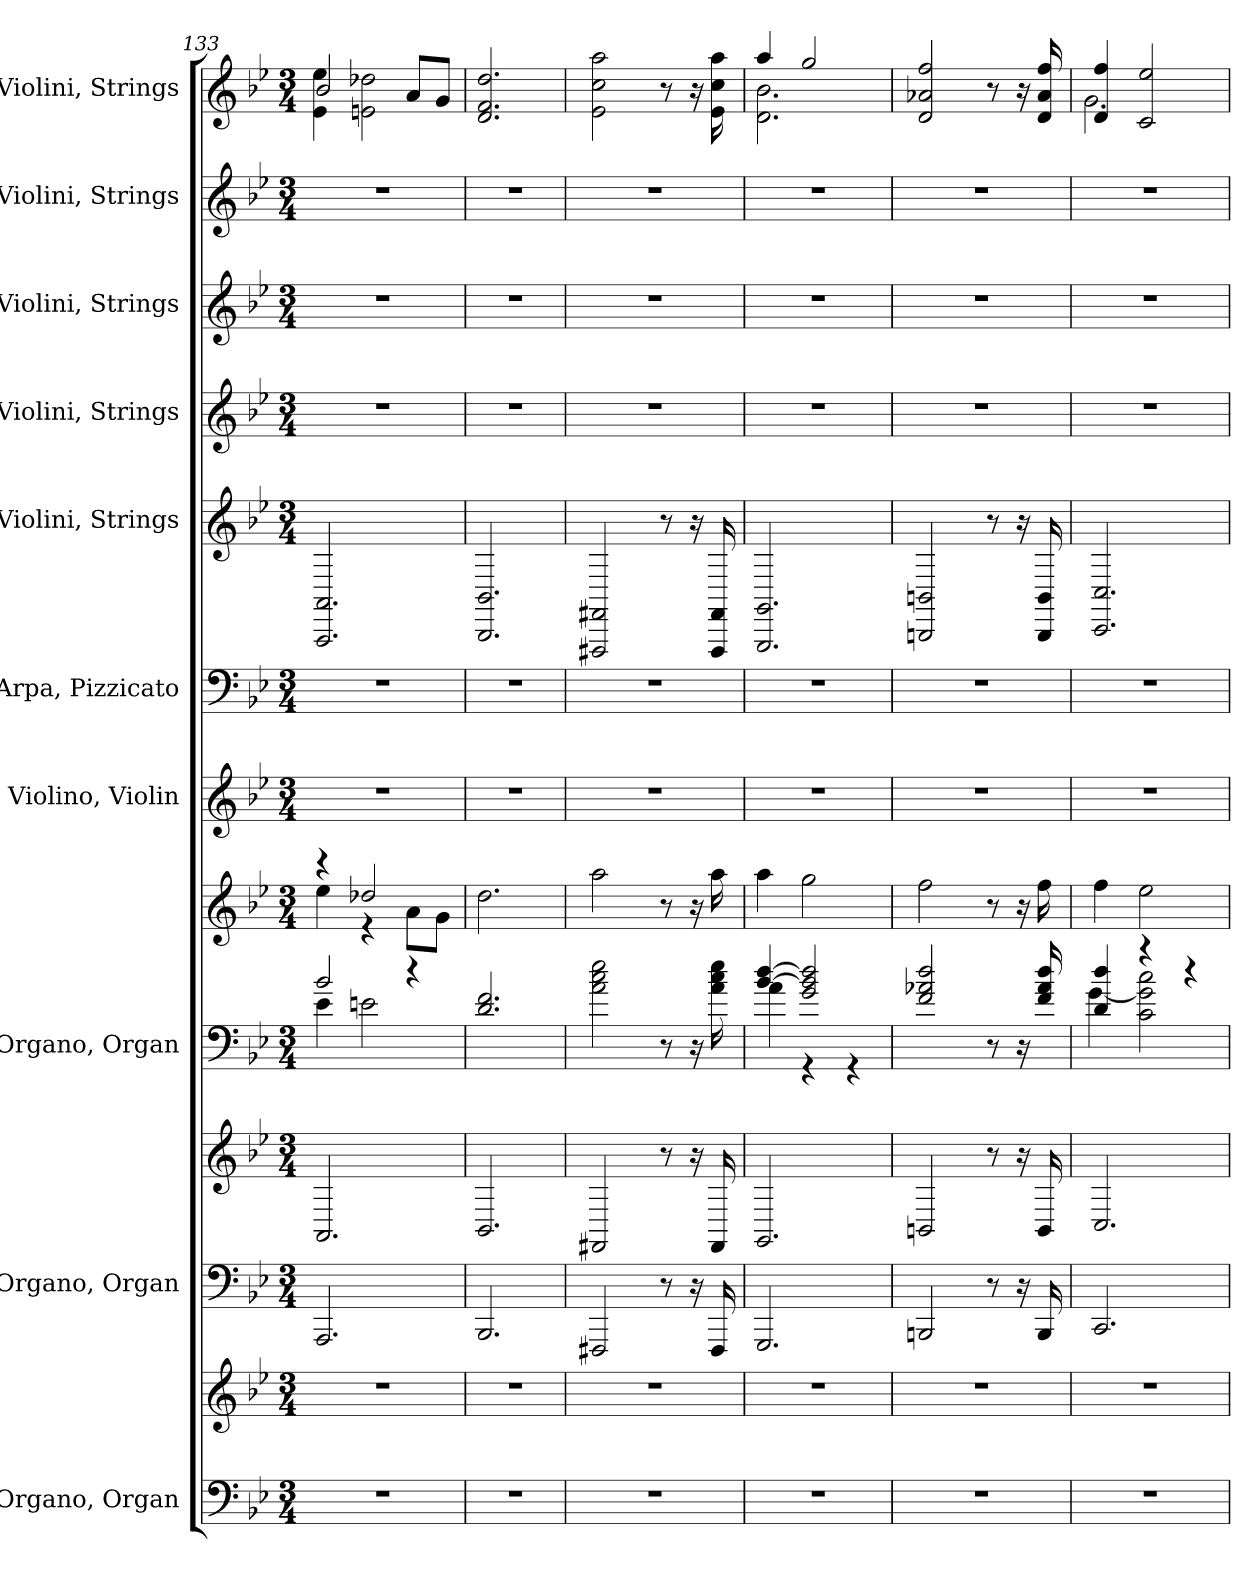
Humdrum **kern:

**kern	**kern	**kern	**kern	**kern	**kern	**kern	**kern	**kern	**kern	**kern	**kern	**kern
*part10	*part10	*part9	*part9	*part8	*part8	*part7	*part6	*part5	*part4	*part3	*part2	*part1
*staff13	*staff12	*staff11	*staff10	*staff9	*staff8	*staff7	*staff6	*staff5	*staff4	*staff3	*staff2	*staff1
*I"Organo, Organ	*	*I"Organo, Organ	*	*I"Organo, Organ	*	*I"Violino, Violin	*I"Arpa, Pizzicato	*I"Violini, Strings	*I"Violini, Strings	*I"Violini, Strings	*I"Violini, Strings	*I"Violini, Strings
*I'Org.	*	*I'Org.	*	*I'Org.	*	*I'Vln.	*I'Arp.	*I'Vl.	*I'Vl.	*I'Vl.	*I'Vl.	*I'Vl.
*clefF4	*clefG2	*clefF4	*clefG2	*clefF4	*clefG2	*clefG2	*clefF4	*clefG2	*clefG2	*clefG2	*clefG2	*clefG2
*k[b-e-]	*k[b-e-]	*k[b-e-]	*k[b-e-]	*k[b-e-]	*k[b-e-]	*k[b-e-]	*k[b-e-]	*k[b-e-]	*k[b-e-]	*k[b-e-]	*k[b-e-]	*k[b-e-]
*M3/4	*M3/4	*M3/4	*M3/4	*M3/4	*M3/4	*M3/4	*M3/4	*M3/4	*M3/4	*M3/4	*M3/4	*M3/4
=133	=133	=133	=133	=133	=133	=133	=133	=133	=133	=133	=133	=133
*	*	*	*	*^	*^	*	*	*	*	*	*	*^
2.r	2.r	2.AAA/	2.AA/	2b-/	4e-\	4r	4ee-\	2.r	2.r	2.AAA/ 2.AA/	2.r	2.r	2.r	2b-/	4e-\ 4ee-\
.	.	.	.	.	2en\	2dd-X/	4r	.	.	.	.	.	.	.	2en\ 2dd-X\
.	.	.	.	4r	.	.	8a\L	.	.	.	.	.	.	8a/L	.
.	.	.	.	.	.	.	8g\J	.	.	.	.	.	.	8g/J	.
*	*	*	*	*v	*v	*	*	*	*	*	*	*	*	*v	*v
*	*	*	*	*	*v	*v	*	*	*	*	*	*	*
=134	=134	=134	=134	=134	=134	=134	=134	=134	=134	=134	=134	=134
2.r	2.r	2.BBB-/	2.BB-/	2.d/ 2.f/	2.dd\	2.r	2.r	2.BBB-/ 2.BB-/	2.r	2.r	2.r	2.d/ 2.f/ 2.dd/
=135	=135	=135	=135	=135	=135	=135	=135	=135	=135	=135	=135	=135
2.r	2.r	2FFF#X/	2FF#X/	2a\ 2cc\ 2ee-\	2aa\	2.r	2.r	2FFF#X/ 2FF#X/	2.r	2.r	2.r	2e-\ 2cc\ 2aa\
.	.	8r	8r	8r	8r	.	.	8r	.	.	.	8r
.	.	16r	16r	16r	16r	.	.	16r	.	.	.	16r
.	.	16FFF#/	16FF#/	16a\ 16cc\ 16ee-\	16aa\	.	.	16FFF#/ 16FF#/	.	.	.	16e-\ 16cc\ 16aa\
=136	=136	=136	=136	=136	=136	=136	=136	=136	=136	=136	=136	=136
*	*	*	*	*^	*	*	*	*	*	*	*	*^
2.r	2.r	2.GGG/	2.GG/	[4b-/ [4dd/	4a\	4aa\	2.r	2.r	2.GGG/ 2.GG/	2.r	2.r	2.r	4aa/	2.d\ 2.b-\
.	.	.	.	2g/ 2b-/] 2dd/]	4r	2gg\	.	.	.	.	.	.	2gg/	.
.	.	.	.	.	4r	.	.	.	.	.	.	.	.	.
*	*	*	*	*v	*v	*	*	*	*	*	*	*	*v	*v
=137	=137	=137	=137	=137	=137	=137	=137	=137	=137	=137	=137	=137
2.r	2.r	2BBBn/	2BBn/	2f/ 2a-X/ 2dd/	2ff\	2.r	2.r	2BBBn/ 2BBn/	2.r	2.r	2.r	2d/ 2a-X/ 2ff/
.	.	8r	8r	8r	8r	.	.	8r	.	.	.	8r
.	.	16r	16r	16r	16r	.	.	16r	.	.	.	16r
.	.	16BBB/	16BB/	16f/ 16a-/ 16dd/	16ff\	.	.	16BBB/ 16BB/	.	.	.	16d/ 16a-/ 16ff/
!!LO:PB:g=z
=138	=138	=138	=138	=138	=138	=138	=138	=138	=138	=138	=138	=138
*	*	*	*	*^	*	*	*	*	*	*	*	*^
2.r	2.r	2.CC/	2.C/	4d/ 4dd/	[4g\	4ff\	2.r	2.r	2.CC/ 2.C/	2.r	2.r	2.r	4d/ 4ff/	2.g\
.	.	.	.	4r	2c\ 2g\] 2cc\	2ee-\	.	.	.	.	.	.	2c/ 2ee-/	.
.	.	.	.	4r	.	.	.	.	.	.	.	.	.	.
*	*	*	*	*v	*v	*	*	*	*	*	*	*	*v	*v
=	=	=	=	=	=	=	=	=	=	=	=	=
*-	*-	*-	*-	*-	*-	*-	*-	*-	*-	*-	*-	*-
